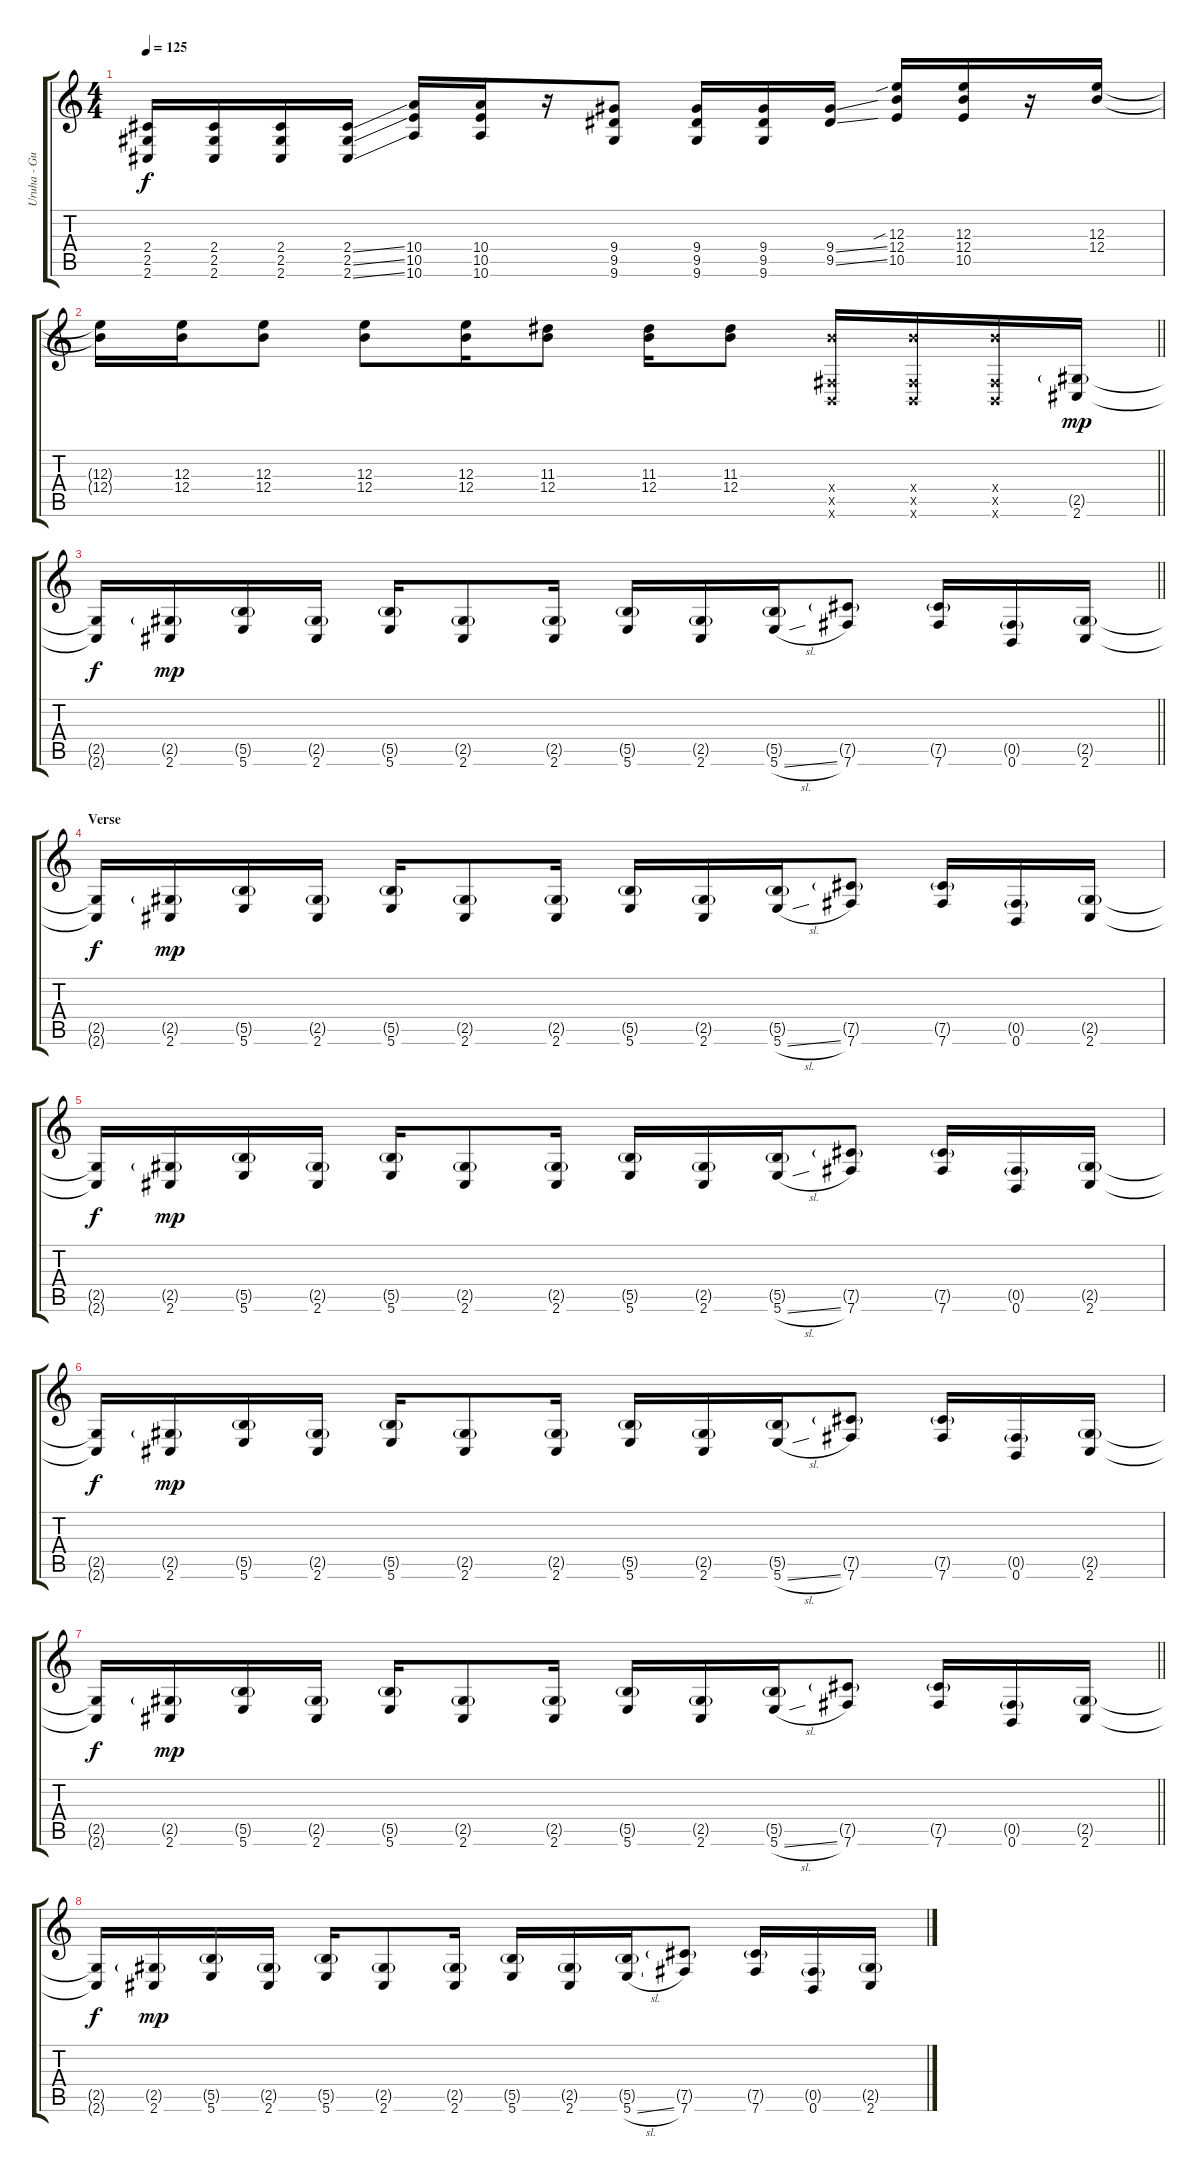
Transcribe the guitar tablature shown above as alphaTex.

\track ("Uruha - Guitar 1" "Uruha - Gu") {instrument overdrivenguitar}
\staff {score tabs}
\tuning (Db4 Ab3 E3 B2 Gb2 B1) {hide}
\ts (4 4)
\tempo 125
\clef g2
\ks c
(2.4{t} 2.5{t} 2.6{t}).16{dy f} (2.4 2.5 2.6).16 (2.4 2.5 2.6).16 (2.4{ss} 2.5{ss} 2.6{ss}).16 (10.4 10.5 10.6).16 (10.4 10.5 10.6).16 r.16 (9.4 9.5 9.6).8 (9.4 9.5 9.6).16 (9.4 9.5 9.6).16 (9.4{ss} 9.5{ss}).16 (12.3{sib} 12.4 10.5).16 (12.3 12.4 10.5).16 r.16 (12.3 12.4).16 |
\barLineRight lightlight
(12.3{t} 12.4{t}).16 (12.3 12.4).16 (12.3 12.4).8 (12.3 12.4).8 (12.3 12.4).16 (11.3 12.4).8 (11.3 12.4).16 (11.3 12.4).8 (12.4{x} 0.5{x} 0.6{x}).16 (12.4{x} 0.5{x} 0.6{x}).16 (12.4{x} 0.5{x} 0.6{x}).16 (2.5{g} 2.6).16{dy mp} |
\section ("" "")
\barLineRight lightlight
(2.5{t} 2.6{t}).16{dy f} (2.5{g} 2.6).16{dy mp} (5.5{g} 5.6).16 (2.5{g} 2.6).16 (5.5{g} 5.6).16 (2.5{g} 2.6).8 (2.5{g} 2.6).16 (5.5{g} 5.6).16 (2.5{g} 2.6).16 (5.5{g} 5.6{sl}).16 (7.5{g} 7.6).8 (7.5{g} 7.6).16 (0.5{g} 0.6).16 (2.5{g} 2.6).16 |
\section ("" "Verse")
(2.5{t} 2.6{t}).16{dy f} (2.5{g} 2.6).16{dy mp} (5.5{g} 5.6).16 (2.5{g} 2.6).16 (5.5{g} 5.6).16 (2.5{g} 2.6).8 (2.5{g} 2.6).16 (5.5{g} 5.6).16 (2.5{g} 2.6).16 (5.5{g} 5.6{sl}).16 (7.5{g} 7.6).8 (7.5{g} 7.6).16 (0.5{g} 0.6).16 (2.5{g} 2.6).16 |
(2.5{t} 2.6{t}).16{dy f} (2.5{g} 2.6).16{dy mp} (5.5{g} 5.6).16 (2.5{g} 2.6).16 (5.5{g} 5.6).16 (2.5{g} 2.6).8 (2.5{g} 2.6).16 (5.5{g} 5.6).16 (2.5{g} 2.6).16 (5.5{g} 5.6{sl}).16 (7.5{g} 7.6).8 (7.5{g} 7.6).16 (0.5{g} 0.6).16 (2.5{g} 2.6).16 |
(2.5{t} 2.6{t}).16{dy f} (2.5{g} 2.6).16{dy mp} (5.5{g} 5.6).16 (2.5{g} 2.6).16 (5.5{g} 5.6).16 (2.5{g} 2.6).8 (2.5{g} 2.6).16 (5.5{g} 5.6).16 (2.5{g} 2.6).16 (5.5{g} 5.6{sl}).16 (7.5{g} 7.6).8 (7.5{g} 7.6).16 (0.5{g} 0.6).16 (2.5{g} 2.6).16 |
\barLineRight lightlight
(2.5{t} 2.6{t}).16{dy f} (2.5{g} 2.6).16{dy mp} (5.5{g} 5.6).16 (2.5{g} 2.6).16 (5.5{g} 5.6).16 (2.5{g} 2.6).8 (2.5{g} 2.6).16 (5.5{g} 5.6).16 (2.5{g} 2.6).16 (5.5{g} 5.6{sl}).16 (7.5{g} 7.6).8 (7.5{g} 7.6).16 (0.5{g} 0.6).16 (2.5{g} 2.6).16 |
(2.5{t} 2.6{t}).16{dy f} (2.5{g} 2.6).16{dy mp} (5.5{g} 5.6).16 (2.5{g} 2.6).16 (5.5{g} 5.6).16 (2.5{g} 2.6).8 (2.5{g} 2.6).16 (5.5{g} 5.6).16 (2.5{g} 2.6).16 (5.5{g} 5.6{sl}).16 (7.5{g} 7.6).8 (7.5{g} 7.6).16 (0.5{g} 0.6).16 (2.5{g} 2.6).16
